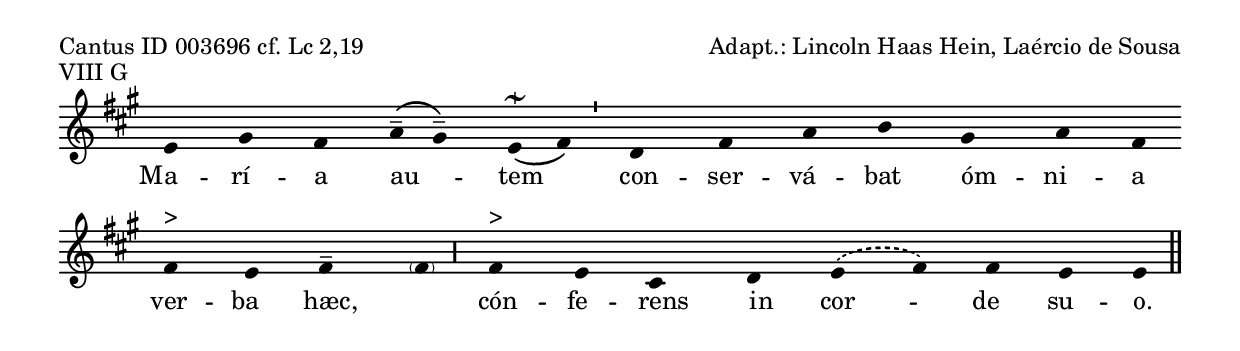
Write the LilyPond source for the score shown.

\version "2.24.1"

\include "gregorian.ly"
\include "../../../modules/lilypond/neums.ily"
\include "../../../modules/lilypond/spacing.ily"
\include "../../../modules/lilypond/layout.ily"
\include "../../../modules/lilypond/lyrics.ily"
\include "../../../modules/lilypond/symbols.ily"

antiphonChant = \relative c'' {
  \AntiphonSignature
  \key c \major
  \C g b a \EE c b \Pq g a
  \divisioMinima
  \C f a c d b c a \Ldim a \C g \E a \Cp a
  \divisioMaior
  \Ldim a \C g e f \C_C g a \C a g g
  \finalis
}

antiphonLyrics = \lyricmode {
  Ma -- rí -- a au -- tem con -- ser -- vá -- bat óm -- ni -- a ver -- ba hæc, _ cón -- fe -- rens in cor -- de su -- o.
}

antiphonLyricsPt = \lyricmode {
  Ma -- ri -- a, po -- rém, con -- ser -- va -- va to -- das es -- sas pa -- la -- vras, pon -- de -- ran -- do-as
  \MelismaOff
  no seu
  \MelismaOn
  co -- ra -- ção.
}

\GregorianTranscriptionLayout

\header {
  meter = "Cantus ID 003696 cf. Lc 2,19"
  arranger = "Adapt.: Lincoln Haas Hein, Laércio de Sousa"
}

\score {
  \header {
    piece = "VIII G"
  }

  \new GregorianTranscriptionStaff <<
    \new GregorianTranscriptionVoice = "antiphon" {
      \transpose c a, \antiphonChant
    }

    \new GregorianTranscriptionLyrics \lyricsto "antiphon" \antiphonLyrics
    \new GregorianTranscriptionAltLyrics \lyricsto "antiphon" \antiphonLyricsPt
  >>
}